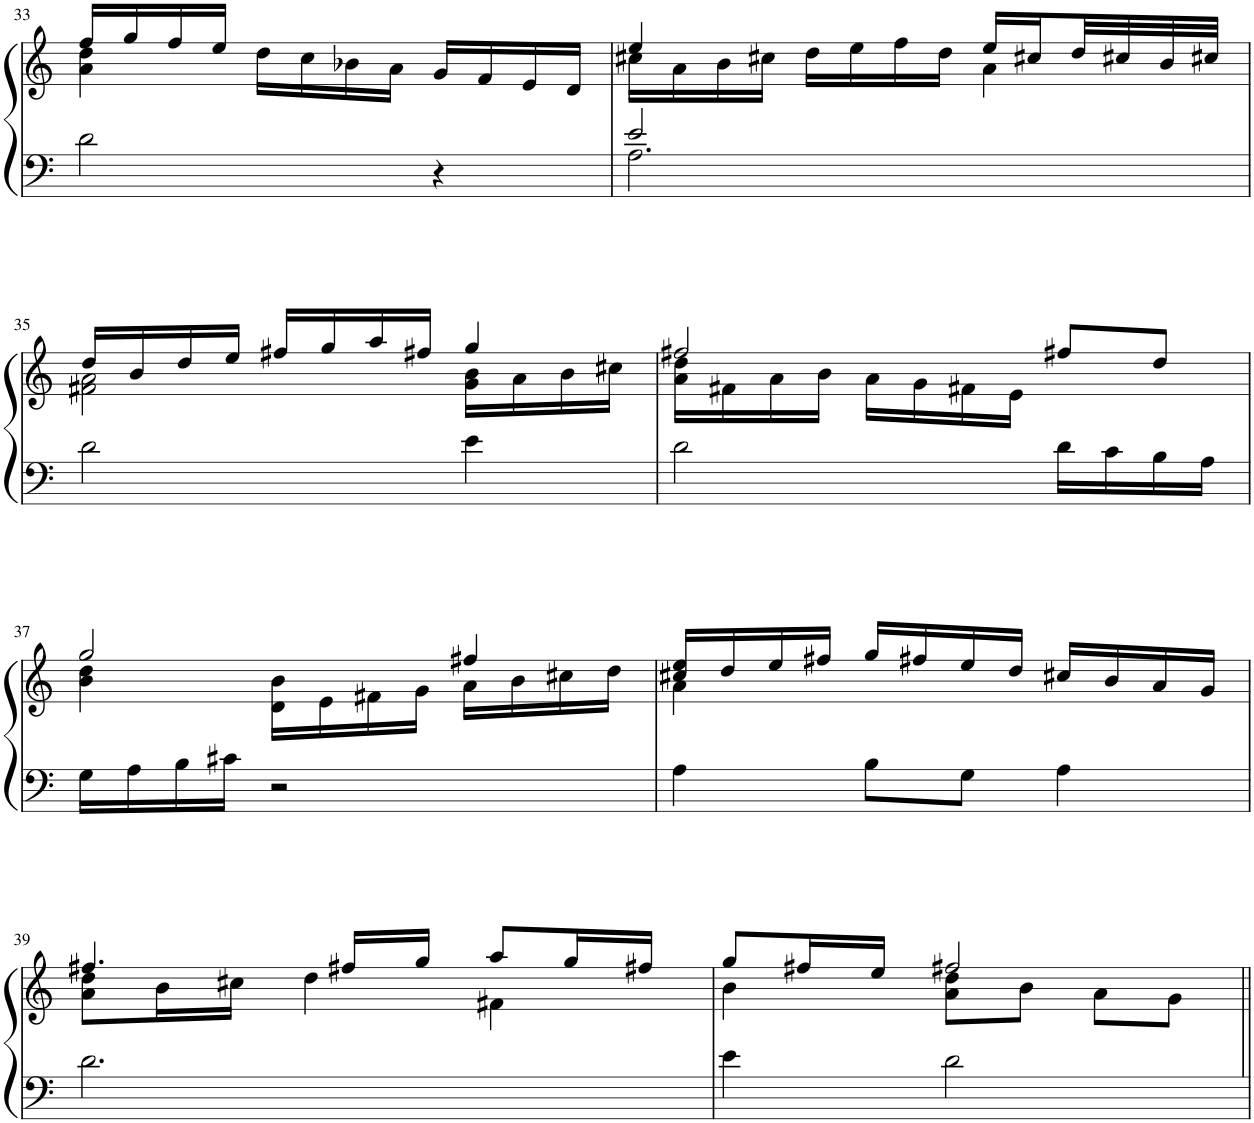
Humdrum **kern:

**kern	**kern
*part1	*part1
*staff2	*staff1
*I"Piano	*
*I'Pno.	*
!!LO:PB:g=z
*clefF4	*clefG2
*k[]	*k[]
*M3/4	*M3/4
=33	=33
*	*^
2d\	16ff/LL	4a\ 4dd\
.	16gg/	.
.	16ff/	.
.	16ee/JJ	.
.	16dd\LL	2ryy
.	16cc\	.
.	16b-X\	.
.	16a\JJ	.
4r	16g/LL	.
.	16f/	.
.	16e/	.
.	16d/JJ	.
=34	=34	=34
*^	*	*^
2.A\	2e/	4ee/	16cc#X\LL	2ryy
.	.	.	16a\	.
.	.	.	16b\	.
.	.	.	16cc#X\JJ	.
.	.	16dd\LL	2ryy	.
.	.	16ee\	.	.
.	.	16ff\	.	.
.	.	16dd\JJ	.	.
.	4ryy	16ee/LL	.	4a\
.	.	16cc#X/	.	.
.	.	32dd/L	.	.
.	.	32cc#X/	.	.
.	.	32b/	.	.
.	.	32cc#X/JJJ	.	.
*v	*v	*	*	*
*	*	*v	*v
!!LO:LB:g=z
=35	=35	=35
2d\	16dd/LL	2f#X\ 2a\
.	16b/	.
.	16dd/	.
.	16ee/JJ	.
.	16ff#X/LL	.
.	16gg/	.
.	16aa/	.
.	16ff#X/JJ	.
4e\	4gg/	16g\ 16b\LL
.	.	16a\
.	.	16b\
.	.	16cc#X\JJ
=36	=36	=36
2d\	2ff#X/	16a\ 16dd\LL
.	.	16f#X\
.	.	16a\
.	.	16b\JJ
.	.	16a\LL
.	.	16g\
.	.	16f#X\
.	.	16e\JJ
16d\LL	8ff#X/L	4ryy
16c\	.	.
16B\	8dd/J	.
16A\JJ	.	.
!!LO:LB:g=z	!!
=37	=37	=37
16G\LL	2gg/	4b\ 4dd\
16A\	.	.
16B\	.	.
16c#X\JJ	.	.
2r	.	16d\ 16b\LL
.	.	16e\
.	.	16f#X\
.	.	16g\JJ
.	4ff#X/	16a\LL
.	.	16b\
.	.	16cc#X\
.	.	16dd\JJ
=38	=38	=38
4A\	16cc#X/ 16ee/LL	4a\
.	16dd/	.
.	16ee/	.
.	16ff#X/JJ	.
8B\L	16gg/LL	2ryy
.	16ff#X/	.
8G\J	16ee/	.
.	16dd/JJ	.
4A\	16cc#X/LL	.
.	16b/	.
.	16a/	.
.	16g/JJ	.
!!LO:LB:g=z	!!
=39	=39	=39
2.d\	4.ff#X/	8a\ 8dd\L
.	.	16b\L
.	.	16cc#X\JJ
.	.	4dd\
.	16ff#X/LL	.
.	16gg/JJ	.
.	8aa/L	4f#X\
.	16gg/L	.
.	16ff#X/JJ	.
=40	=40	=40
4e\	8gg/L	4b\
.	16ff#X/L	.
.	16ee/JJ	.
2d\	2ff#X/	8a\ 8dd\L
.	.	8b\J
.	.	8a\L
.	.	8g\J
*	*v	*v
=||	=||
*-	*-
